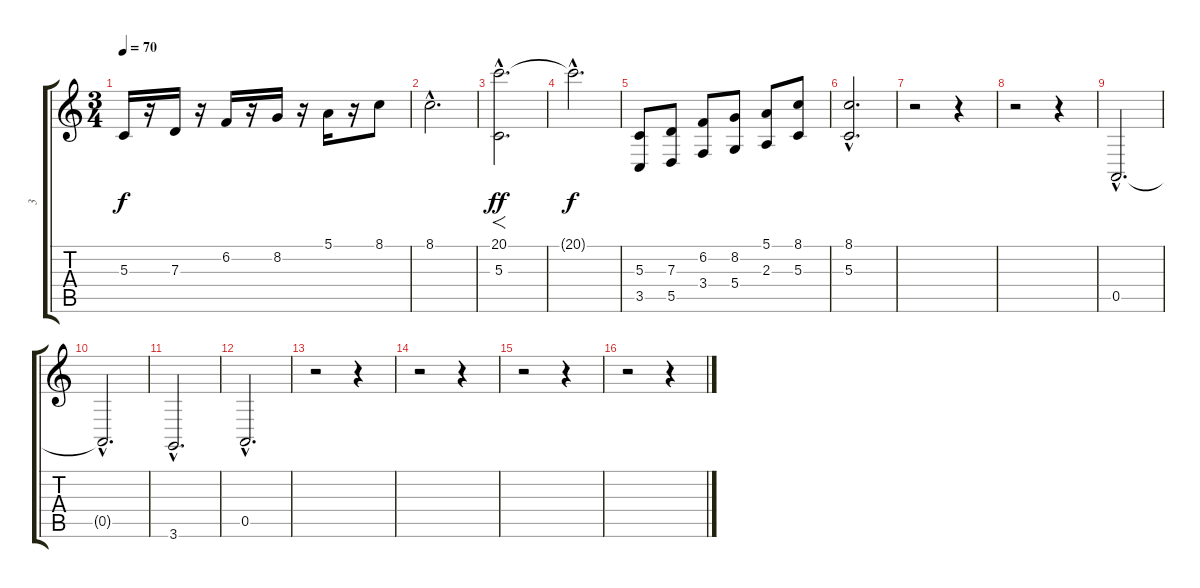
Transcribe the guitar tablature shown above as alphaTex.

\track ("3" "3") {instrument pad6metallic}
\staff {score tabs}
\tuning (E4 B3 G3 D3 A2 E2) {hide}
\ts (3 4)
\tempo 70
\clef g2
\ks c
5.3.16{dy f balance 12 instrument pad6metallic} r.16 7.3.16 r.16 6.2.16 r.16 8.2.16 r.16 5.1.16 r.16 8.1.8 |
8.1{hac}.2{d} |
(20.1{hac} 5.3{hac}).2{f d dy ff} |
20.1{hac t}.2{d dy f} |
(5.3 3.5).8 (7.3 5.5).8 (6.2 3.4).8 (8.2 5.4).8 (5.1 2.3).8 (8.1 5.3).8 |
(8.1{hac} 5.3{hac}).2{d} |
r.2 r.4 |
r.2 r.4 |
0.5{hac}.2{d balance 8} |
0.5{hac t}.2{d} |
3.6{hac}.2{d} |
0.5{hac}.2{d} |
r.2 r.4 |
r.2 r.4 |
r.2 r.4 |
r.2 r.4
